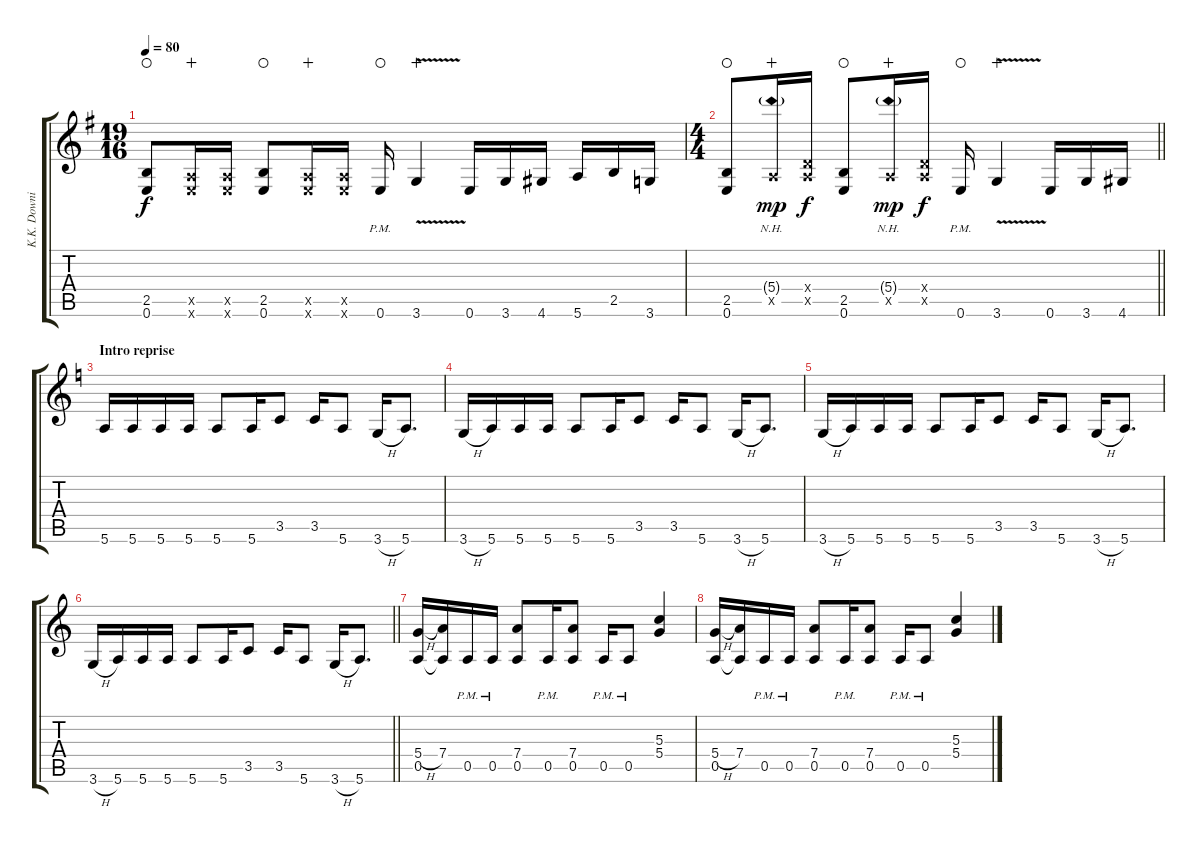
\track ("K.K. Downing" "K.K. Downi") {instrument distortionguitar}
\staff {score tabs}
\tuning (E4 B3 G3 D3 A2 E2) {hide}
\ts (19 16)
\tempo 80
\clef g2
\ks eminor
(2.5 0.6).8{dy f waho} (0.5{x} 0.6{x}).16{wahc} (0.5{x} 0.6{x}).16 (2.5 0.6).8{waho} (0.5{x} 0.6{x}).16{wahc} (0.5{x} 0.6{x}).16 0.6{pm}.16{waho} 3.6{v}.4{wahc} 0.6.16 3.6.16 4.6.16 5.6.16 2.5.16 3.6.16 |
\ts (4 4)
\barLineRight lightlight
(2.5 0.6).8{waho} (5.4{nh g} 0.5{x}).16{dy mp wahc} (0.4{x} 0.5{x}).16{dy f} (2.5 0.6).8{waho} (5.4{nh g} 0.5{x}).16{dy mp wahc} (0.4{x} 0.5{x}).16{dy f} 0.6{pm}.16{waho} 3.6{v}.4{wahc} 0.6.16 3.6.16 4.6.16 |
\section ("" "Intro reprise")
\ks aminor
5.6.16 5.6.16 5.6.16 5.6.16 5.6.8 5.6.16 3.5.8 3.5.16 5.6.8 3.6{h}.16 5.6.8{d} |
3.6{h}.16 5.6.16 5.6.16 5.6.16 5.6.8 5.6.16 3.5.8 3.5.16 5.6.8 3.6{h}.16 5.6.8{d} |
3.6{h}.16 5.6.16 5.6.16 5.6.16 5.6.8 5.6.16 3.5.8 3.5.16 5.6.8 3.6{h}.16 5.6.8{d} |
\barLineRight lightlight
3.6{h}.16 5.6.16 5.6.16 5.6.16 5.6.8 5.6.16 3.5.8 3.5.16 5.6.8 3.6{h}.16 5.6.8{d} |
(5.4{h} 0.5).16 (7.4 0.5{t}).16 0.5{pm}.16 0.5{pm}.16 (7.4 0.5).8 0.5{pm}.16 (7.4 0.5).8 0.5{pm}.16 0.5{pm}.8 (5.3 5.4).4 |
(5.4{h} 0.5).16 (7.4 0.5{t}).16 0.5{pm}.16 0.5{pm}.16 (7.4 0.5).8 0.5{pm}.16 (7.4 0.5).8 0.5{pm}.16 0.5{pm}.8 (5.3 5.4).4
